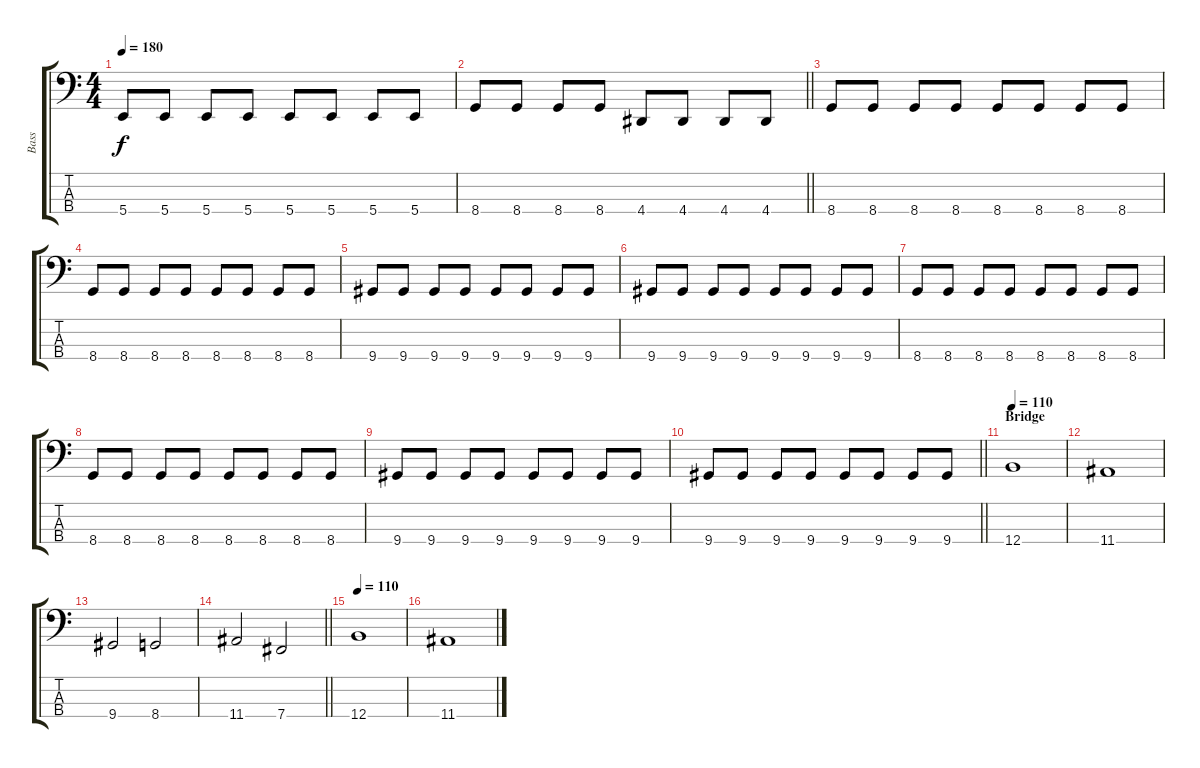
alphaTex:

\track ("Bass" "Bass") {instrument electricbasspick}
\staff {score tabs}
\tuning (E2 B1 Gb1 B0) {hide}
\ts (4 4)
\tempo 180
\clef f4
\ks c
5.4.8{dy f} 5.4.8 5.4.8 5.4.8 5.4.8 5.4.8 5.4.8 5.4.8 |
\barLineRight lightlight
8.4.8 8.4.8 8.4.8 8.4.8 4.4.8 4.4.8 4.4.8 4.4.8 |
\section ("" "")
8.4.8 8.4.8 8.4.8 8.4.8 8.4.8 8.4.8 8.4.8 8.4.8 |
8.4.8 8.4.8 8.4.8 8.4.8 8.4.8 8.4.8 8.4.8 8.4.8 |
9.4.8 9.4.8 9.4.8 9.4.8 9.4.8 9.4.8 9.4.8 9.4.8 |
9.4.8 9.4.8 9.4.8 9.4.8 9.4.8 9.4.8 9.4.8 9.4.8 |
8.4.8 8.4.8 8.4.8 8.4.8 8.4.8 8.4.8 8.4.8 8.4.8 |
8.4.8 8.4.8 8.4.8 8.4.8 8.4.8 8.4.8 8.4.8 8.4.8 |
9.4.8 9.4.8 9.4.8 9.4.8 9.4.8 9.4.8 9.4.8 9.4.8 |
\barLineRight lightlight
9.4.8 9.4.8 9.4.8 9.4.8 9.4.8 9.4.8 9.4.8 9.4.8 |
\section ("" "Bridge")
\tempo 115
\tempo 110
12.4.1 |
11.4.1 |
9.4.2 8.4.2 |
\barLineRight lightlight
11.4.2 7.4.2 |
\tempo 115
\tempo 110
12.4.1 |
11.4.1
